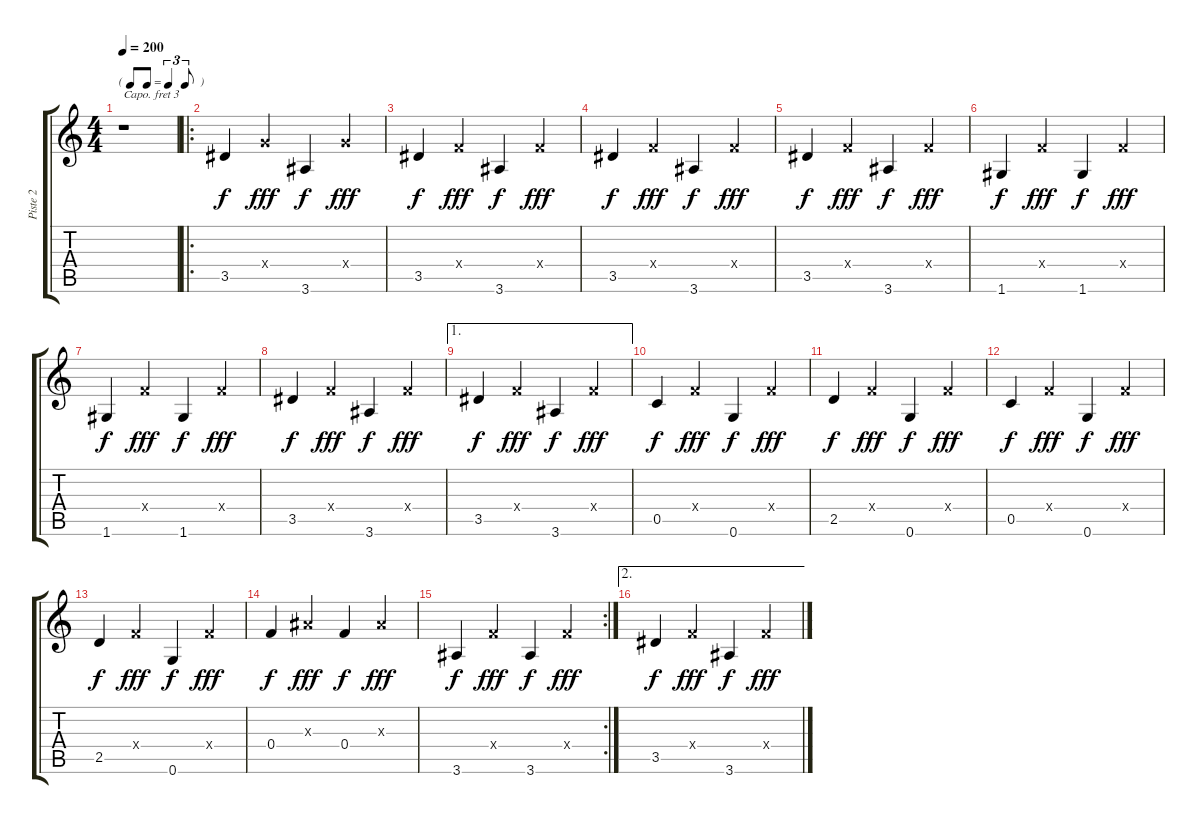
\track ("Piste 2" "Piste 2") {instrument acousticguitarnylon}
\staff {score tabs}
\capo 3
\tuning (E4 B3 G3 D3 A2 E2) {hide}
\ts (4 4)
\tf triplet8th
\tempo 200
\clef g2
\ks c
r.1{dy f instrument acousticguitarnylon} |
\ro
3.5.4 2.4{x}.4{dy fff} 3.6.4{dy f} 2.4{x}.4{dy fff} |
3.5.4{dy f} 0.4{x}.4{dy fff} 3.6.4{dy f} 0.4{x}.4{dy fff} |
3.5.4{dy f} 0.4{x}.4{dy fff} 3.6.4{dy f} 0.4{x}.4{dy fff} |
3.5.4{dy f} 0.4{x}.4{dy fff} 3.6.4{dy f} 0.4{x}.4{dy fff} |
1.6.4{dy f} 0.4{x}.4{dy fff} 1.6.4{dy f} 0.4{x}.4{dy fff} |
1.6.4{dy f} 0.4{x}.4{dy fff} 1.6.4{dy f} 0.4{x}.4{dy fff} |
3.5.4{dy f} 0.4{x}.4{dy fff} 3.6.4{dy f} 0.4{x}.4{dy fff} |
\ae 1
3.5.4{dy f} 0.4{x}.4{dy fff} 3.6.4{dy f} 0.4{x}.4{dy fff} |
0.5.4{dy f} 0.4{x}.4{dy fff} 0.6.4{dy f} 0.4{x}.4{dy fff} |
2.5.4{dy f} 0.4{x}.4{dy fff} 0.6.4{dy f} 0.4{x}.4{dy fff} |
0.5.4{dy f} 0.4{x}.4{dy fff} 0.6.4{dy f} 0.4{x}.4{dy fff} |
2.5.4{dy f} 0.4{x}.4{dy fff} 0.6.4{dy f} 0.4{x}.4{dy fff} |
0.4.4{dy f} 0.3{x}.4{dy fff} 0.4.4{dy f} 0.3{x}.4{dy fff} |
\rc 2
3.6.4{dy f} 0.4{x}.4{dy fff} 3.6.4{dy f} 0.4{x}.4{dy fff} |
\ae 2
3.5.4{dy f} 0.4{x}.4{dy fff} 3.6.4{dy f} 0.4{x}.4{dy fff}
